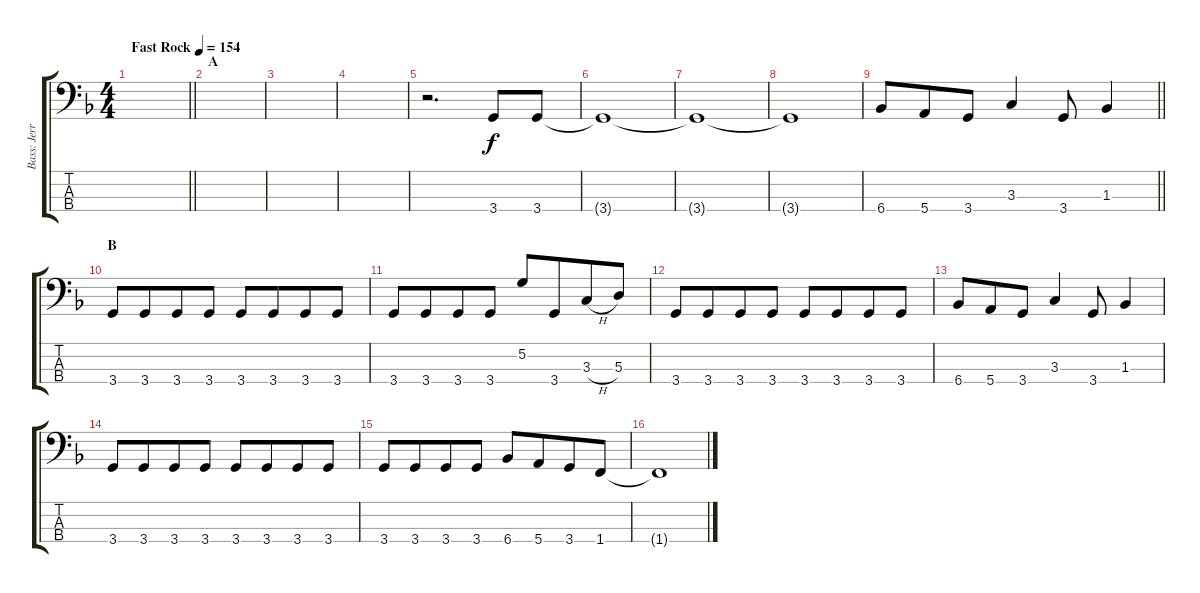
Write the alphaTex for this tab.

\track ("Bass: Jerry" "Bass: Jerr") {instrument electricbassfinger}
\staff {score tabs}
\tuning (G2 D2 A1 E1) {hide}
\ts (4 4)
\tempo (154 "Fast Rock")
\clef f4
\barLineRight lightlight
\ks f
|
\section ("" "A")
|
|
|
r.2{d} 3.4.8 3.4.8 |
3.4{t}.1 |
3.4{t}.1 |
3.4{t}.1 |
\barLineRight lightlight
6.4.8 5.4.8{beam merge} 3.4.8 3.3.4 3.4.8 1.3.4 |
\section ("" "B")
3.4.8 3.4.8{beam merge} 3.4.8 3.4.8 3.4.8 3.4.8{beam merge} 3.4.8 3.4.8 |
3.4.8 3.4.8{beam merge} 3.4.8 3.4.8 5.2.8 3.4.8{beam merge} 3.3{h}.8 5.3.8 |
3.4.8 3.4.8{beam merge} 3.4.8 3.4.8 3.4.8 3.4.8{beam merge} 3.4.8 3.4.8 |
6.4.8 5.4.8{beam merge} 3.4.8 3.3.4 3.4.8 1.3.4 |
3.4.8 3.4.8{beam merge} 3.4.8 3.4.8 3.4.8 3.4.8{beam merge} 3.4.8 3.4.8 |
3.4.8 3.4.8{beam merge} 3.4.8 3.4.8 6.4.8 5.4.8{beam merge} 3.4.8 1.4.8 |
1.4{t}.1
